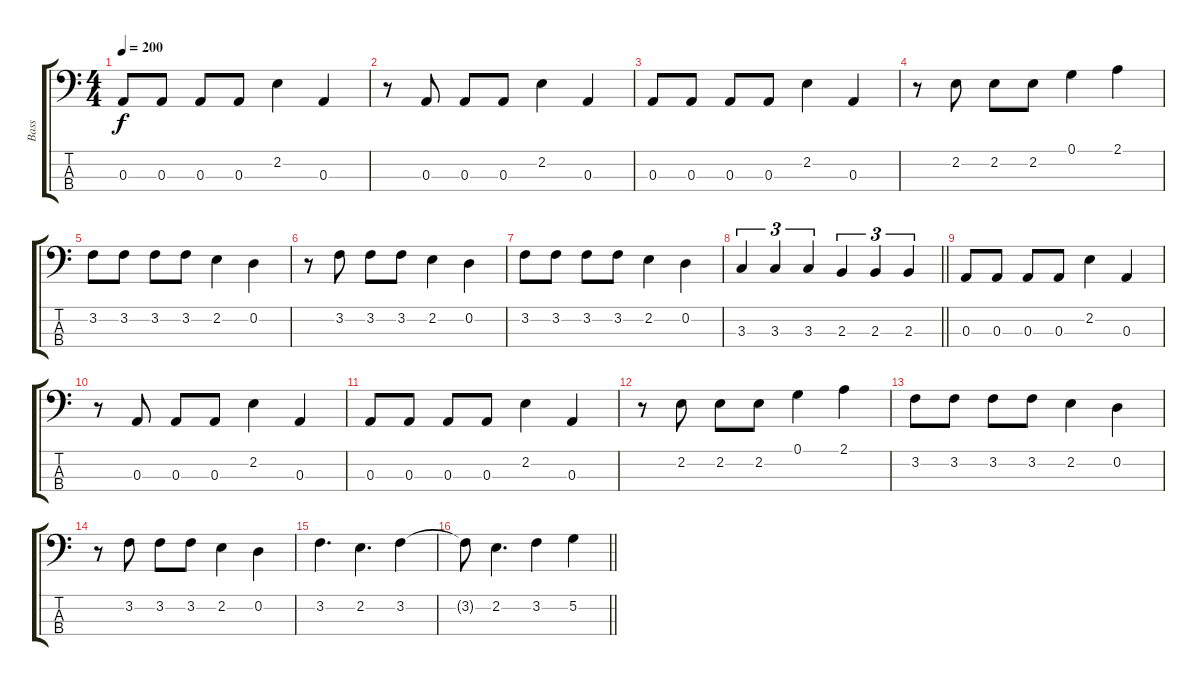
\track ("Bass" "Bass") {instrument slapbass1}
\staff {score tabs}
\tuning (G2 D2 A1 E1) {hide}
\ts (4 4)
\tempo 200
\clef f4
\ks c
0.3.8{dy f} 0.3.8 0.3.8 0.3.8 2.2.4 0.3.4 |
r.8 0.3.8 0.3.8 0.3.8 2.2.4 0.3.4 |
0.3.8 0.3.8 0.3.8 0.3.8 2.2.4 0.3.4 |
r.8 2.2.8 2.2.8 2.2.8 0.1.4 2.1.4 |
3.2.8 3.2.8 3.2.8 3.2.8 2.2.4 0.2.4 |
r.8 3.2.8 3.2.8 3.2.8 2.2.4 0.2.4 |
3.2.8 3.2.8 3.2.8 3.2.8 2.2.4 0.2.4 |
\barLineRight lightlight
3.3.4{tu (3 2)} 3.3.4{tu (3 2)} 3.3.4{tu (3 2)} 2.3.4{tu (3 2)} 2.3.4{tu (3 2)} 2.3.4{tu (3 2)} |
0.3.8 0.3.8 0.3.8 0.3.8 2.2.4 0.3.4 |
r.8 0.3.8 0.3.8 0.3.8 2.2.4 0.3.4 |
0.3.8 0.3.8 0.3.8 0.3.8 2.2.4 0.3.4 |
r.8 2.2.8 2.2.8 2.2.8 0.1.4 2.1.4 |
3.2.8 3.2.8 3.2.8 3.2.8 2.2.4 0.2.4 |
r.8 3.2.8 3.2.8 3.2.8 2.2.4 0.2.4 |
3.2.4{d} 2.2.4{d} 3.2.4 |
\barLineRight lightlight
3.2{t}.8 2.2.4{d} 3.2.4 5.2.4
